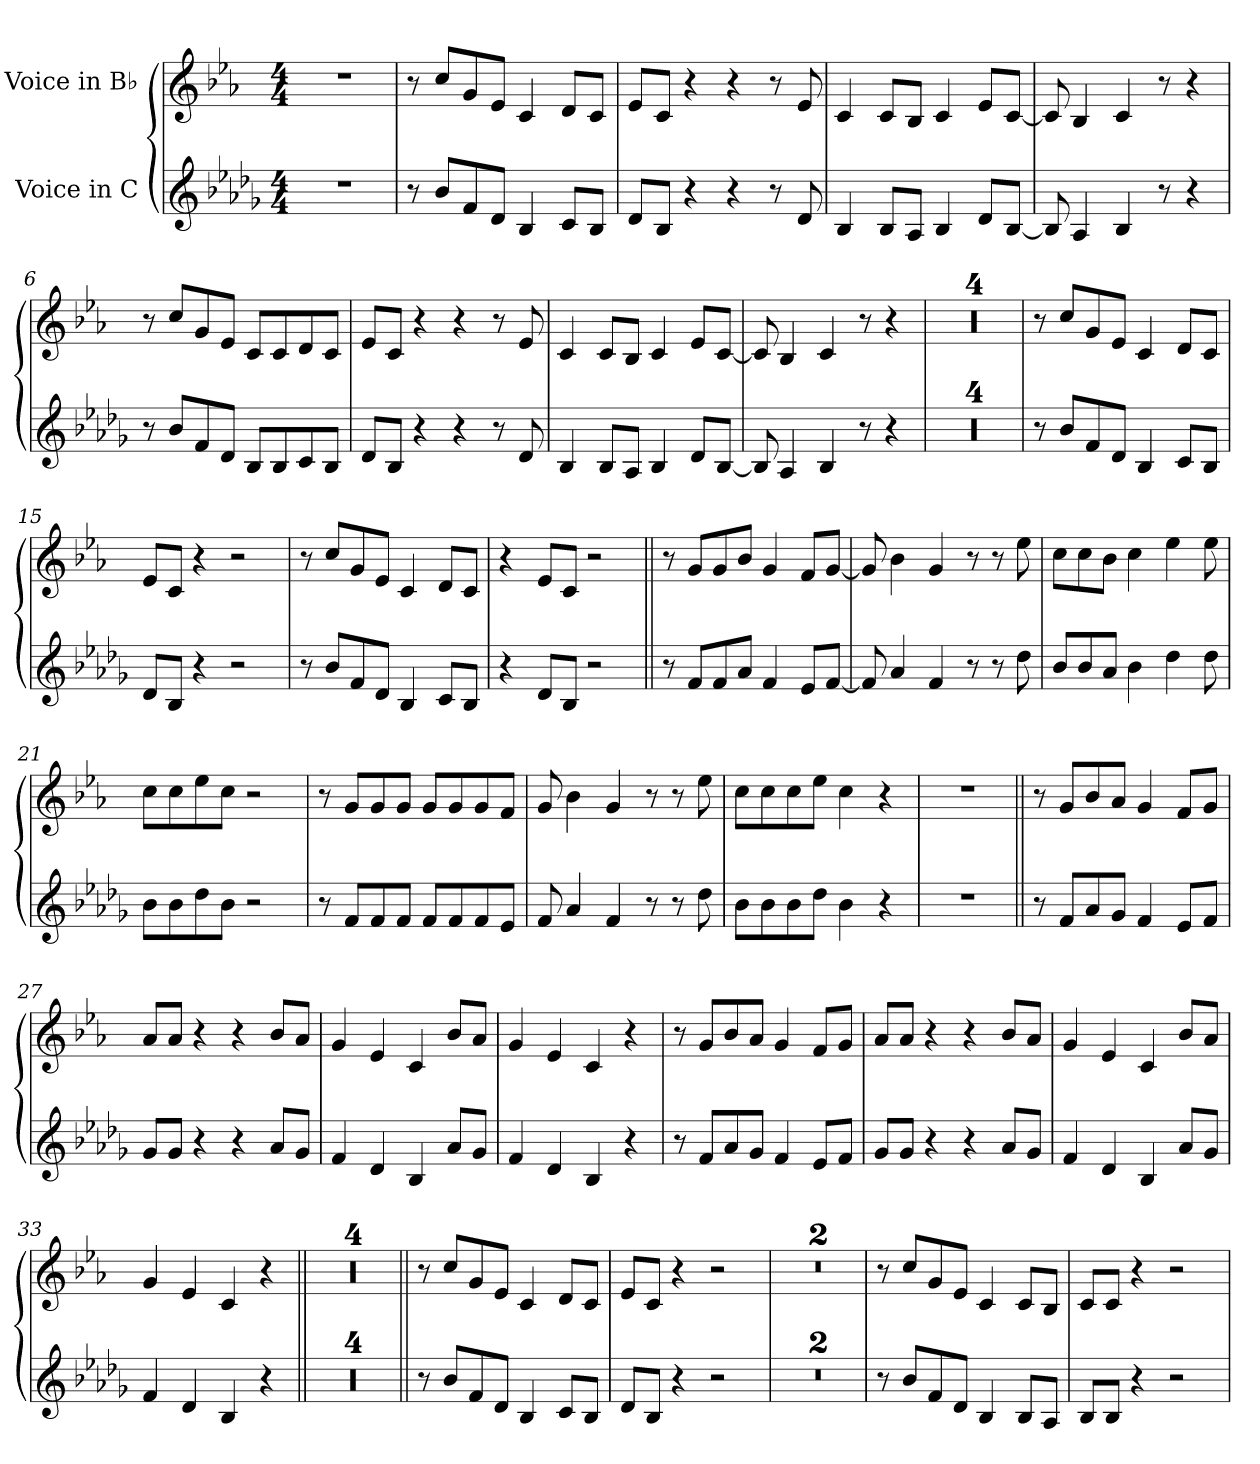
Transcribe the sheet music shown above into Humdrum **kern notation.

**kern	**kern
*part2	*part1
*staff2	*staff1
*I"Voice in C	*I"Voice in B♭
*clefG2	*clefG2
*	*ITrd1c2
*k[b-e-a-d-g-]	*k[b-e-a-d-g-]
*M4/4	*M4/4
=1	=1
1r	1r
=2	=2
8r	8r
8b-L	8b-L
8f	8f
8d-J	8d-J
4B-	4B-
8cL	8cL
8B-J	8B-J
=3	=3
8d-L	8d-L
8B-J	8B-J
4r	4r
4r	4r
8r	8r
8d-	8d-
=4	=4
4B-	4B-
8B-L	8B-L
8A-J	8A-J
4B-	4B-
8d-L	8d-L
[8B-J	[8B-J
=5	=5
8B-]	8B-]
4A-	4A-
4B-	4B-
8r	8r
4r	4r
=6	=6
8r	8r
8b-L	8b-L
8f	8f
8d-J	8d-J
8B-L	8B-L
8B-	8B-
8c	8c
8B-J	8B-J
=7	=7
8d-L	8d-L
8B-J	8B-J
4r	4r
4r	4r
8r	8r
8d-	8d-
=8	=8
4B-	4B-
8B-L	8B-L
8A-J	8A-J
4B-	4B-
8d-L	8d-L
[8B-J	[8B-J
=9	=9
8B-]	8B-]
4A-	4A-
4B-	4B-
8r	8r
4r	4r
=10	=10
1r	1r
=11	=11
1r	1r
=12	=12
1r	1r
=13	=13
1r	1r
=14	=14
8r	8r
8b-L	8b-L
8f	8f
8d-J	8d-J
4B-	4B-
8cL	8cL
8B-J	8B-J
=15	=15
8d-L	8d-L
8B-J	8B-J
4r	4r
2r	2r
=16	=16
8r	8r
8b-L	8b-L
8f	8f
8d-J	8d-J
4B-	4B-
8cL	8cL
8B-J	8B-J
=17	=17
4r	4r
8d-L	8d-L
8B-J	8B-J
2r	2r
=18||	=18||
8r	8r
8fL	8fL
8f	8f
8a-J	8a-J
4f	4f
8e-L	8e-L
[8fJ	[8fJ
=19	=19
8f]	8f]
4a-	4a-
4f	4f
8r	8r
8r	8r
8dd-	8dd-
=20	=20
8b-L	8b-L
8b-	8b-
8a-J	8a-J
4b-	4b-
4dd-	4dd-
8dd-	8dd-
=21	=21
8b-L	8b-L
8b-	8b-
8dd-	8dd-
8b-J	8b-J
2r	2r
=22	=22
8r	8r
8fL	8fL
8f	8f
8fJ	8fJ
8fL	8fL
8f	8f
8f	8f
8e-J	8e-J
=23	=23
8f	8f
4a-	4a-
4f	4f
8r	8r
8r	8r
8dd-	8dd-
=24	=24
8b-L	8b-L
8b-	8b-
8b-	8b-
8dd-J	8dd-J
4b-	4b-
4r	4r
=25	=25
1r	1r
=26||	=26||
8r	8r
8fL	8fL
8a-	8a-
8g-J	8g-J
4f	4f
8e-L	8e-L
8fJ	8fJ
=27	=27
8g-L	8g-L
8g-J	8g-J
4r	4r
4r	4r
8a-L	8a-L
8g-J	8g-J
=28	=28
4f	4f
4d-	4d-
4B-	4B-
8a-L	8a-L
8g-J	8g-J
=29	=29
4f	4f
4d-	4d-
4B-	4B-
4r	4r
=30	=30
8r	8r
8fL	8fL
8a-	8a-
8g-J	8g-J
4f	4f
8e-L	8e-L
8fJ	8fJ
=31	=31
8g-L	8g-L
8g-J	8g-J
4r	4r
4r	4r
8a-L	8a-L
8g-J	8g-J
=32	=32
4f	4f
4d-	4d-
4B-	4B-
8a-L	8a-L
8g-J	8g-J
=33	=33
4f	4f
4d-	4d-
4B-	4B-
4r	4r
=34||	=34||
1r	1r
=35	=35
1r	1r
=36	=36
1r	1r
=37	=37
1r	1r
=38||	=38||
8r	8r
8b-L	8b-L
8f	8f
8d-J	8d-J
4B-	4B-
8cL	8cL
8B-J	8B-J
=39	=39
8d-L	8d-L
8B-J	8B-J
4r	4r
2r	2r
=40	=40
1r	1r
=41	=41
1r	1r
=42	=42
8r	8r
8b-L	8b-L
8f	8f
8d-J	8d-J
4B-	4B-
8B-L	8B-L
8A-J	8A-J
=43	=43
8B-L	8B-L
8B-J	8B-J
4r	4r
2r	2r
=	=
*-	*-
